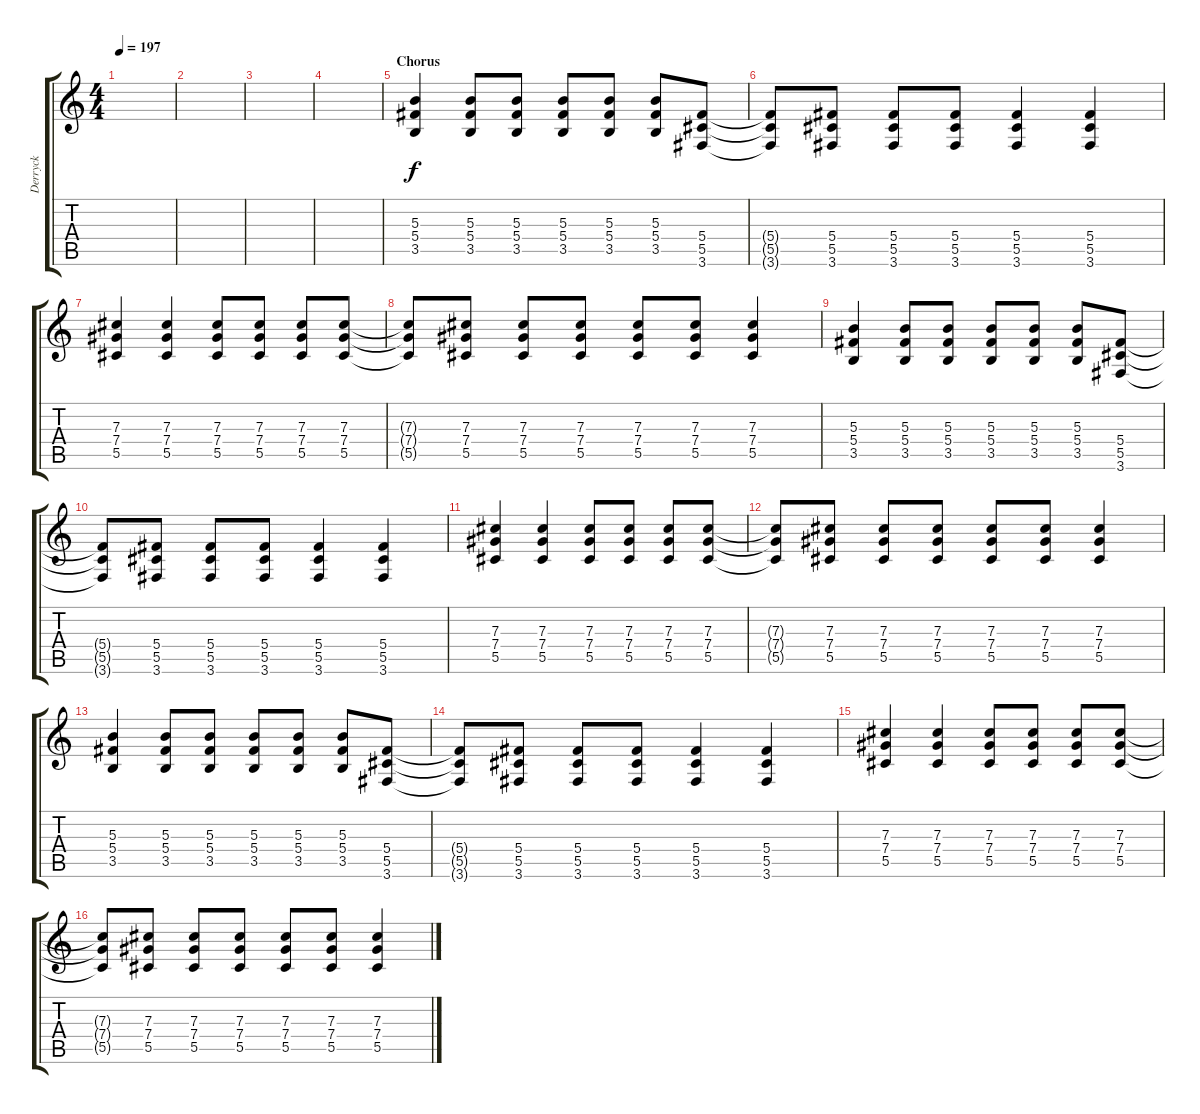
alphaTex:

\track ("Derryck" "Derryck") {instrument distortionguitar}
\staff {score tabs}
\tuning (Eb4 Bb3 Gb3 Db3 Ab2 Eb2) {hide}
\ts (4 4)
\tempo 197
\clef g2
\ks c
|
|
|
|
\section ("" "Chorus")
(5.3 5.4 3.5).4 (5.3 5.4 3.5).8 (5.3 5.4 3.5).8 (5.3 5.4 3.5).8 (5.3 5.4 3.5).8 (5.3 5.4 3.5).8 (5.4 5.5 3.6).8 |
(5.4{t} 5.5{t} 3.6{t}).8 (5.4 5.5 3.6).8 (5.4 5.5 3.6).8 (5.4 5.5 3.6).8 (5.4 5.5 3.6).4 (5.4 5.5 3.6).4 |
(7.3 7.4 5.5).4 (7.3 7.4 5.5).4 (7.3 7.4 5.5).8 (7.3 7.4 5.5).8 (7.3 7.4 5.5).8 (7.3 7.4 5.5).8 |
(7.3{t} 7.4{t} 5.5{t}).8 (7.3 7.4 5.5).8 (7.3 7.4 5.5).8 (7.3 7.4 5.5).8 (7.3 7.4 5.5).8 (7.3 7.4 5.5).8 (7.3 7.4 5.5).4 |
(5.3 5.4 3.5).4 (5.3 5.4 3.5).8 (5.3 5.4 3.5).8 (5.3 5.4 3.5).8 (5.3 5.4 3.5).8 (5.3 5.4 3.5).8 (5.4 5.5 3.6).8 |
(5.4{t} 5.5{t} 3.6{t}).8 (5.4 5.5 3.6).8 (5.4 5.5 3.6).8 (5.4 5.5 3.6).8 (5.4 5.5 3.6).4 (5.4 5.5 3.6).4 |
(7.3 7.4 5.5).4 (7.3 7.4 5.5).4 (7.3 7.4 5.5).8 (7.3 7.4 5.5).8 (7.3 7.4 5.5).8 (7.3 7.4 5.5).8 |
(7.3{t} 7.4{t} 5.5{t}).8 (7.3 7.4 5.5).8 (7.3 7.4 5.5).8 (7.3 7.4 5.5).8 (7.3 7.4 5.5).8 (7.3 7.4 5.5).8 (7.3 7.4 5.5).4 |
(5.3 5.4 3.5).4 (5.3 5.4 3.5).8 (5.3 5.4 3.5).8 (5.3 5.4 3.5).8 (5.3 5.4 3.5).8 (5.3 5.4 3.5).8 (5.4 5.5 3.6).8 |
(5.4{t} 5.5{t} 3.6{t}).8 (5.4 5.5 3.6).8 (5.4 5.5 3.6).8 (5.4 5.5 3.6).8 (5.4 5.5 3.6).4 (5.4 5.5 3.6).4 |
(7.3 7.4 5.5).4 (7.3 7.4 5.5).4 (7.3 7.4 5.5).8 (7.3 7.4 5.5).8 (7.3 7.4 5.5).8 (7.3 7.4 5.5).8 |
(7.3{t} 7.4{t} 5.5{t}).8 (7.3 7.4 5.5).8 (7.3 7.4 5.5).8 (7.3 7.4 5.5).8 (7.3 7.4 5.5).8 (7.3 7.4 5.5).8 (7.3 7.4 5.5).4
